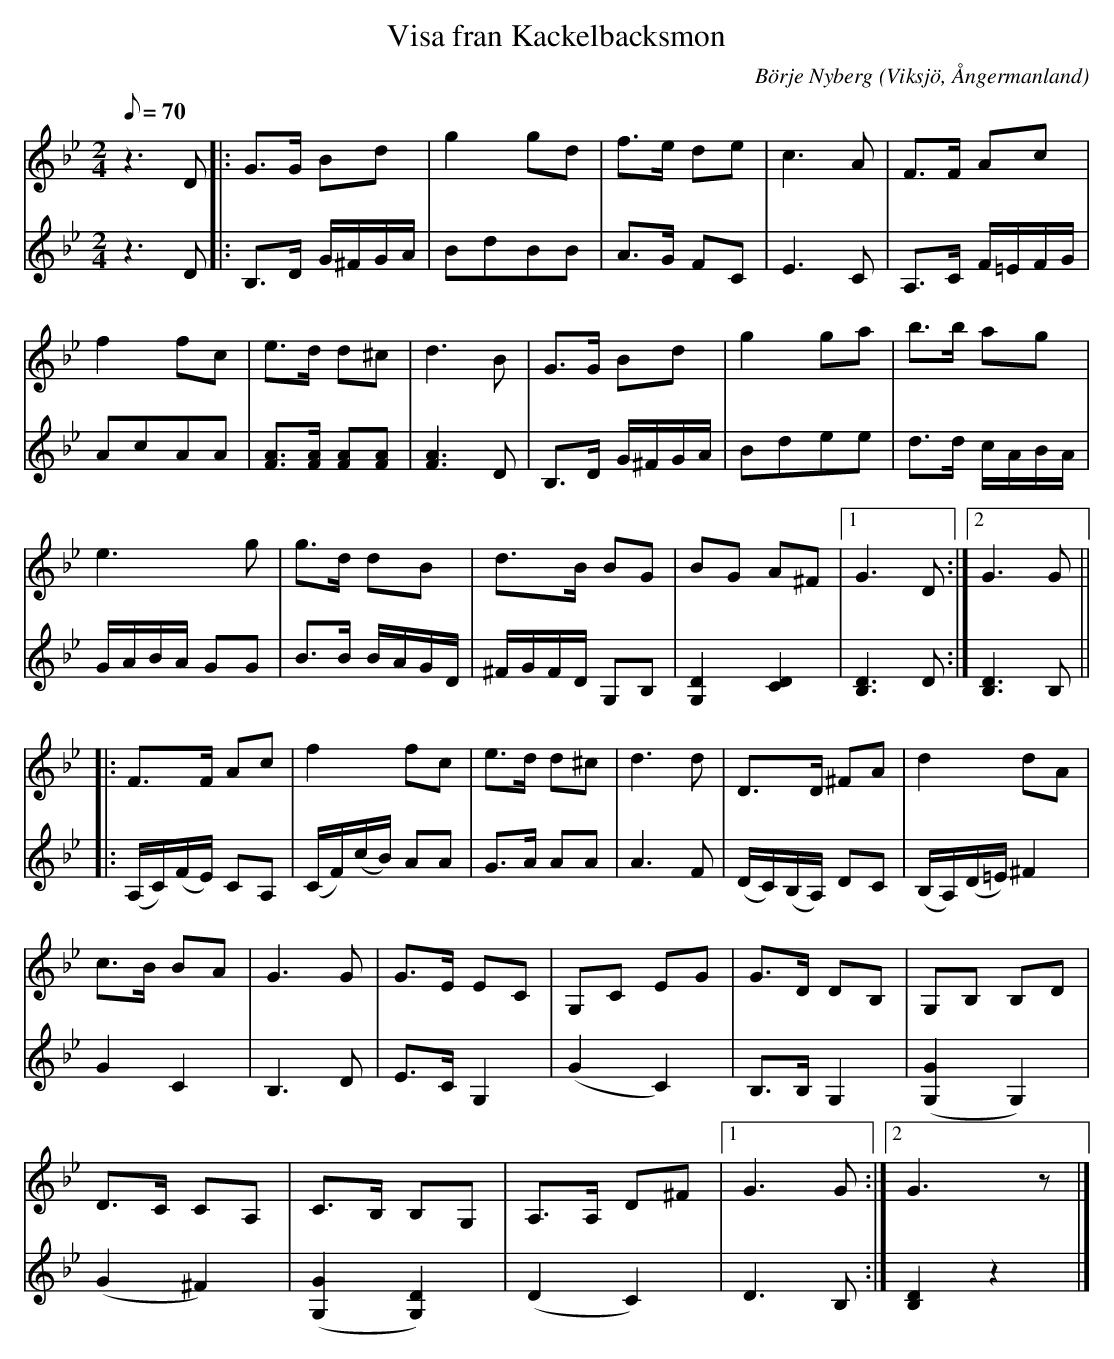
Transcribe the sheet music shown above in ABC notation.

X:1
T:Visa fran Kackelbacksmon
C:Börje Nyberg
O:Viksjö, Ångermanland
M:2/4
L:1/8
Q:70
K:Gm
V:1
z2> D2|: G>G Bd | g2 gd | f>e de | c2>A2 | F>F Ac |
f2 fc | e>d d^c | d2>B2 | G>G Bd |g2 ga | b>b ag |
e2> g2 | g>d dB |d>B BG |BG A^F |1 G2> D2 :|2 G2> G2 ||
|: F>F Ac | f2 fc | e>d d^c | d2>d2 | D>D ^FA | d2 dA |
c>B BA |G2> G2 | G>E EC | G,C EG | G>D DB, | G,B, B,D |
D>C CA, | C>B, B,G, | A,>A, D^F |1 G2> G2 :|2 G2> z2 |]
V:2
z2> D2 |: B,>D G/2^F/2G/2A/2 | BdBB | A>G FC | E2>C2 | A,>C F/2=E/2F/2G/2 |
AcAA | [AF]>[AF] [AF][AF] | [A2F2]> D2 | B,>D G/2^F/2G/2A/2 | Bdee | d>d c/2A/2B/2A/2 |
G/2A/2B/2A/2 GG | B>B B/2A/2G/2D/2 | ^F/2G/2F/2D/2 G,B, | [G,2D2] [C2D2] | [D2B,2]> D2 :| [D2B,2]> B,2 ||
|: (A,/2C/2)(F/2E/2) CA, | (C/2F/2)(c/2B/2) AA | G>A AA | A2> F2 | (D/2C/2)(B,/2A,/2) DC | (B,/2A,/2)(D/2=E/2) ^F2 |
G2 C2 | B,2> D2 | E>C G,2, |(G2 C2) | B,>B, G,2 | ([G,2G2] G,2) |
(G2 ^F2) | ([G2G,2] [D2G,2]) | (D2 C2) | D2> B,2 :| [D2B,2] z2 |]
